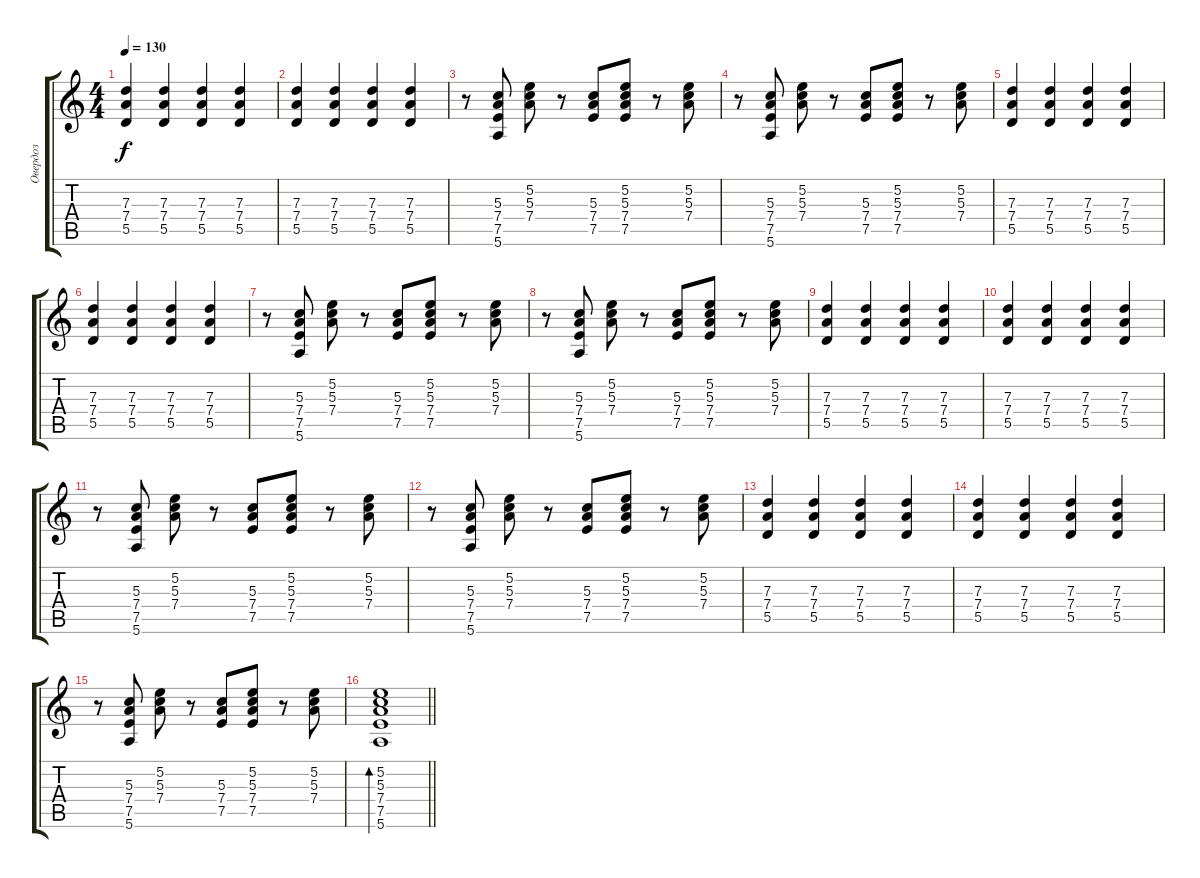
\track ("Овердоз" "Овердоз") {instrument overdrivenguitar}
\staff {score tabs}
\tuning (E4 B3 G3 D3 A2 E2) {hide}
\ts (4 4)
\tempo 130
\clef g2
\ks c
(7.3 7.4 5.5).4{dy f} (7.3 7.4 5.5).4 (7.3 7.4 5.5).4 (7.3 7.4 5.5).4 |
(7.3 7.4 5.5).4 (7.3 7.4 5.5).4 (7.3 7.4 5.5).4 (7.3 7.4 5.5).4 |
r.8 (5.3 7.4 7.5 5.6).8 (5.2 5.3 7.4).8 r.8 (5.3 7.4 7.5).8 (5.2 5.3 7.4 7.5).8 r.8 (5.2 5.3 7.4).8 |
r.8 (5.3 7.4 7.5 5.6).8 (5.2 5.3 7.4).8 r.8 (5.3 7.4 7.5).8 (5.2 5.3 7.4 7.5).8 r.8 (5.2 5.3 7.4).8 |
(7.3 7.4 5.5).4 (7.3 7.4 5.5).4 (7.3 7.4 5.5).4 (7.3 7.4 5.5).4 |
(7.3 7.4 5.5).4 (7.3 7.4 5.5).4 (7.3 7.4 5.5).4 (7.3 7.4 5.5).4 |
r.8 (5.3 7.4 7.5 5.6).8 (5.2 5.3 7.4).8 r.8 (5.3 7.4 7.5).8 (5.2 5.3 7.4 7.5).8 r.8 (5.2 5.3 7.4).8 |
r.8 (5.3 7.4 7.5 5.6).8 (5.2 5.3 7.4).8 r.8 (5.3 7.4 7.5).8 (5.2 5.3 7.4 7.5).8 r.8 (5.2 5.3 7.4).8 |
(7.3 7.4 5.5).4 (7.3 7.4 5.5).4 (7.3 7.4 5.5).4 (7.3 7.4 5.5).4 |
(7.3 7.4 5.5).4 (7.3 7.4 5.5).4 (7.3 7.4 5.5).4 (7.3 7.4 5.5).4 |
r.8 (5.3 7.4 7.5 5.6).8 (5.2 5.3 7.4).8 r.8 (5.3 7.4 7.5).8 (5.2 5.3 7.4 7.5).8 r.8 (5.2 5.3 7.4).8 |
r.8 (5.3 7.4 7.5 5.6).8 (5.2 5.3 7.4).8 r.8 (5.3 7.4 7.5).8 (5.2 5.3 7.4 7.5).8 r.8 (5.2 5.3 7.4).8 |
(7.3 7.4 5.5).4 (7.3 7.4 5.5).4 (7.3 7.4 5.5).4 (7.3 7.4 5.5).4 |
(7.3 7.4 5.5).4 (7.3 7.4 5.5).4 (7.3 7.4 5.5).4 (7.3 7.4 5.5).4 |
r.8 (5.3 7.4 7.5 5.6).8 (5.2 5.3 7.4).8 r.8 (5.3 7.4 7.5).8 (5.2 5.3 7.4 7.5).8 r.8 (5.2 5.3 7.4).8 |
\barLineRight lightlight
(5.2 5.3 7.4 7.5 5.6).1{bd 60}
